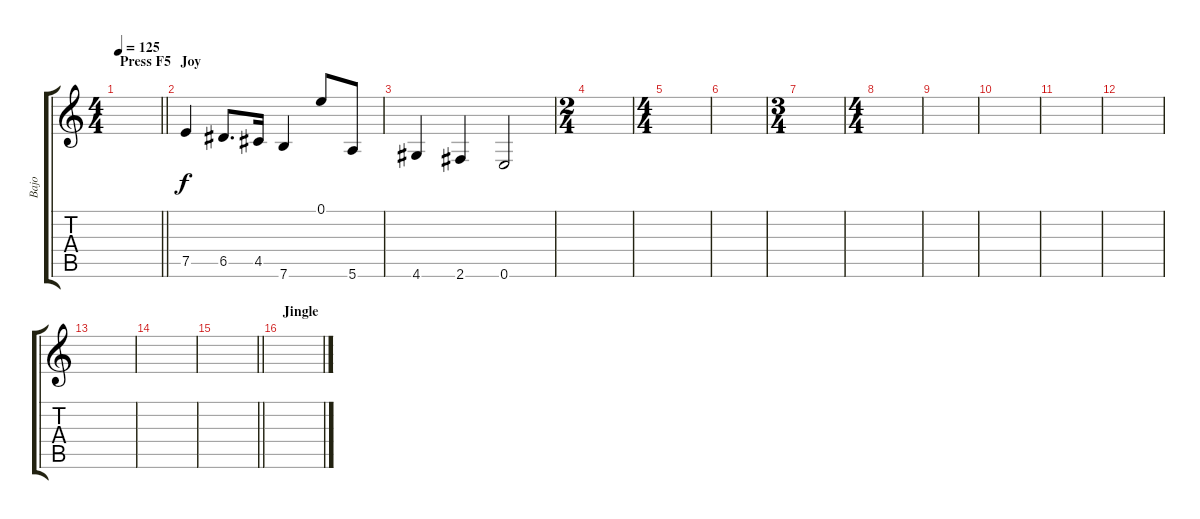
\track ("Bajo" "Bajo") {instrument slapbass1}
\staff {score tabs}
\tuning (E4 B3 G3 D3 A2 E2) {hide}
\ts (4 4)
\section ("" "Press F5")
\tempo 125
\clef g2
\barLineRight lightlight
\ks c
|
\section ("" "Joy")
7.5.4 6.5.8{d} 4.5.16 7.6.4 0.1.8 5.6.8 |
4.6.4 2.6.4 0.6.2 |
\ts (2 4)
|
\ts (4 4)
|
|
\ts (3 4)
|
\ts (4 4)
|
|
|
|
|
|
|
\barLineRight lightlight
|
\section ("" "Jingle")
